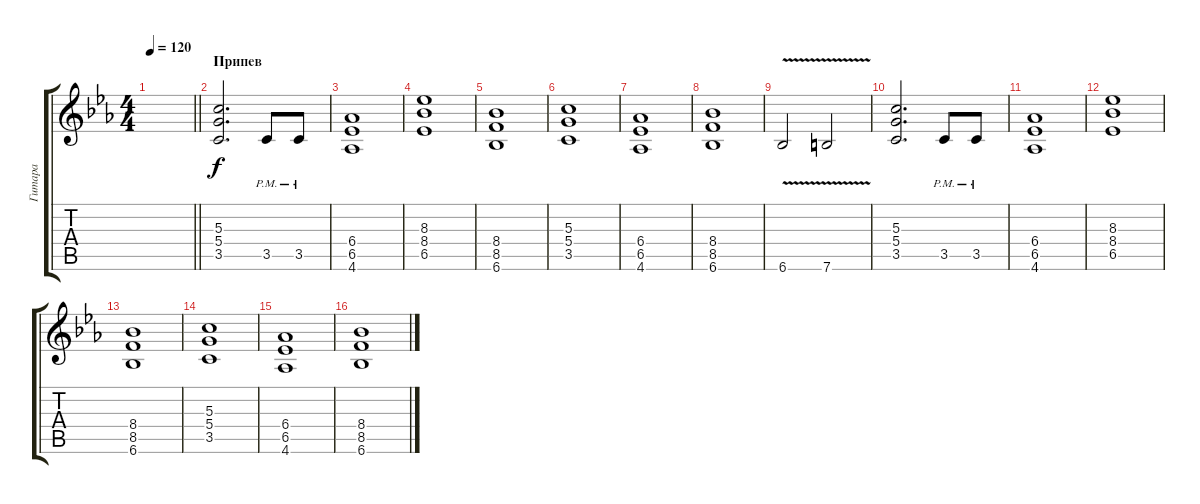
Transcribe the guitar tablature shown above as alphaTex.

\track ("Гитара" "Гитара") {instrument distortionguitar}
\staff {score tabs}
\tuning (E4 B3 G3 D3 A2 E2) {hide}
\ts (4 4)
\tempo 120
\clef g2
\barLineRight lightlight
\ks cminor
|
\section ("" "Припев")
(5.3 5.4 3.5).2{d} 3.5{pm}.8 3.5{pm}.8 |
(6.4 6.5 4.6).1 |
(8.3 8.4 6.5).1 |
(8.4 8.5 6.6).1 |
(5.3 5.4 3.5).1 |
(6.4 6.5 4.6).1 |
(8.4 8.5 6.6).1 |
6.6{v}.2 7.6{v}.2 |
(5.3 5.4 3.5).2{d} 3.5{pm}.8 3.5{pm}.8 |
(6.4 6.5 4.6).1 |
(8.3 8.4 6.5).1 |
(8.4 8.5 6.6).1 |
(5.3 5.4 3.5).1 |
(6.4 6.5 4.6).1 |
(8.4 8.5 6.6).1
